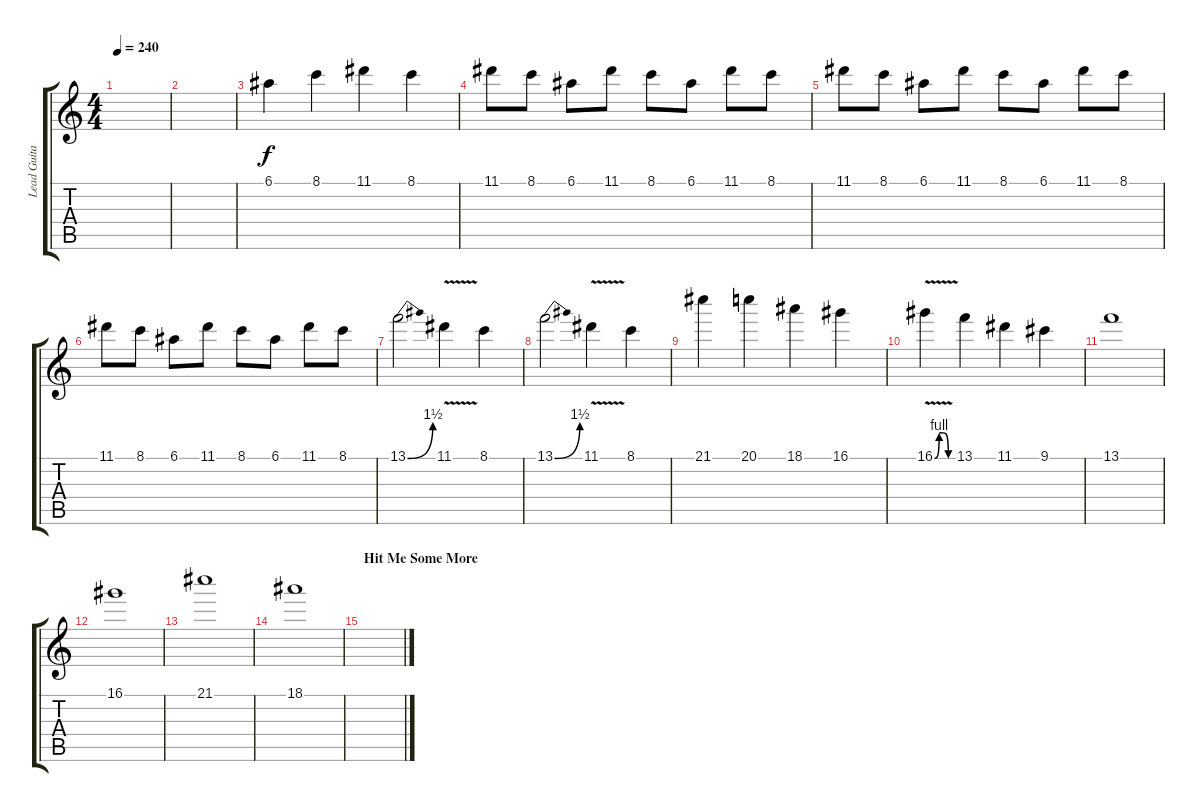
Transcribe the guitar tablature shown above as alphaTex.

\track ("Lead Guitar" "Lead Guita") {instrument overdrivenguitar}
\staff {score tabs}
\tuning (E4 B3 G3 D3 A2 E2) {hide}
\ts (4 4)
\tempo 240
\clef g2
\ks c
|
|
6.1.4 8.1.4 11.1.4 8.1.4 |
11.1.8 8.1.8 6.1.8 11.1.8 8.1.8 6.1.8 11.1.8 8.1.8 |
11.1.8 8.1.8 6.1.8 11.1.8 8.1.8 6.1.8 11.1.8 8.1.8 |
11.1.8 8.1.8 6.1.8 11.1.8 8.1.8 6.1.8 11.1.8 8.1.8 |
13.1{be (bend 0 0 60 6)}.2 11.1{v}.4 8.1.4 |
13.1{be (bend 0 0 60 6)}.2 11.1{v}.4 8.1.4 |
21.1.4 20.1.4 18.1.4 16.1.4 |
16.1{be (custom 0 0 15 4 30 4 45 0 60 0) v}.4 13.1.4 11.1.4 9.1.4 |
13.1.1 |
16.1.1 |
21.1.1 |
18.1.1 |
\section ("" "Hit Me Some More")
